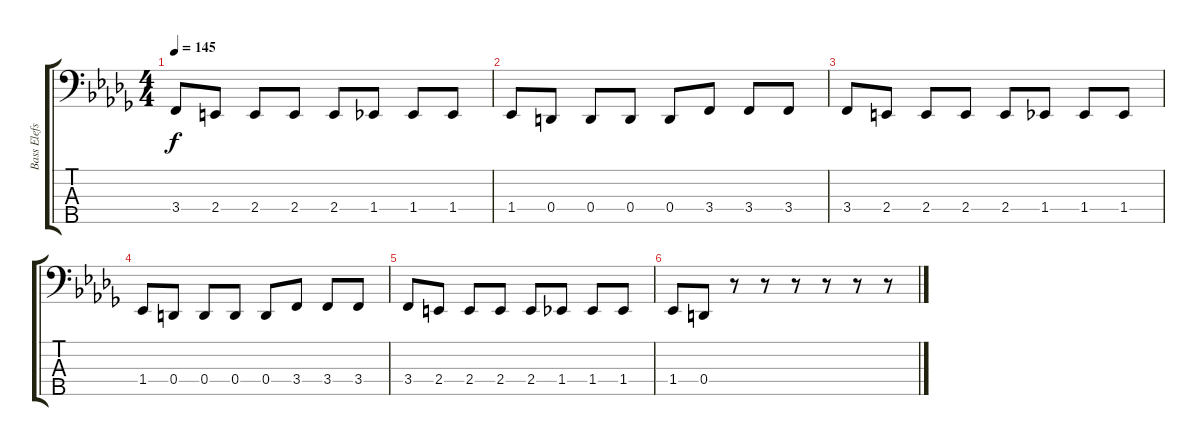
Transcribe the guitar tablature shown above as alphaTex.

\track ("Bass Elefson" "Bass Elefs") {instrument electricbasspick}
\staff {score tabs}
\tuning (F2 C2 G1 D1 A0) {hide}
\ts (4 4)
\tempo 145
\clef f4
\ks db
3.4.8{dy f} 2.4.8 2.4.8 2.4.8 2.4.8 1.4.8 1.4.8 1.4.8 |
1.4.8 0.4.8 0.4.8 0.4.8 0.4.8 3.4.8 3.4.8 3.4.8 |
3.4.8 2.4.8 2.4.8 2.4.8 2.4.8 1.4.8 1.4.8 1.4.8 |
1.4.8 0.4.8 0.4.8 0.4.8 0.4.8 3.4.8 3.4.8 3.4.8 |
3.4.8 2.4.8 2.4.8 2.4.8 2.4.8 1.4.8 1.4.8 1.4.8 |
1.4.8 0.4.8 r.8 r.8 r.8 r.8 r.8 r.8
